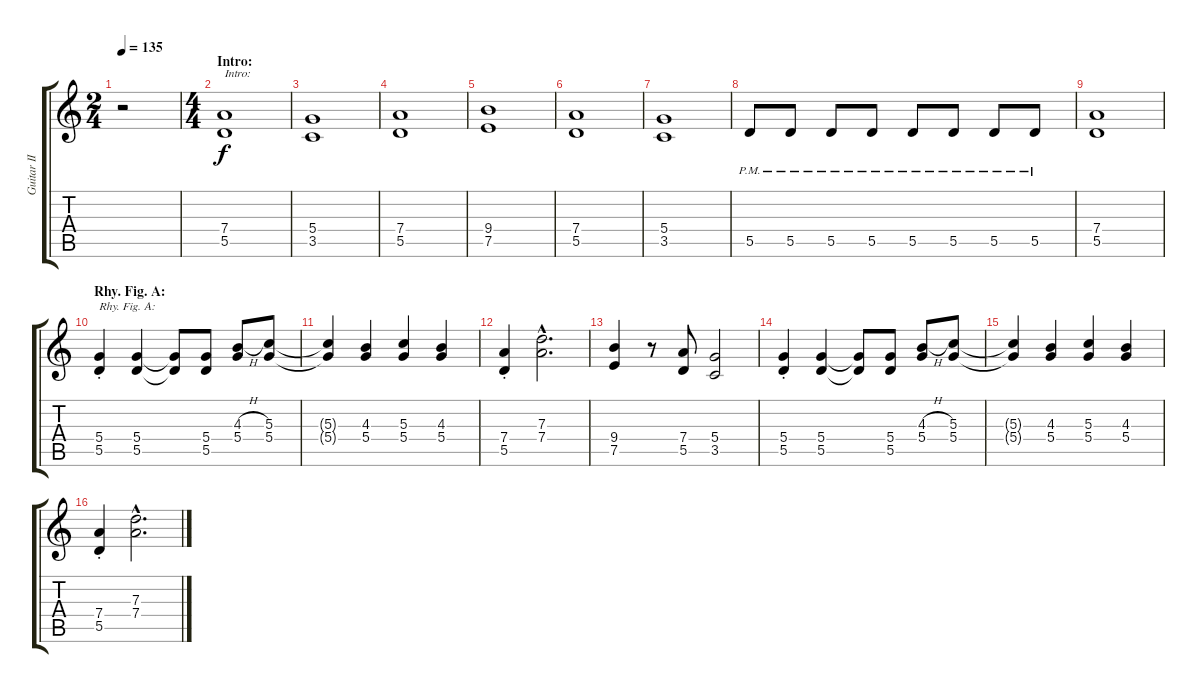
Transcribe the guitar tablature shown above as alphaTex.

\track ("Guitar II" "Guitar II") {instrument overdrivenguitar}
\staff {score tabs}
\tuning (E4 B3 G3 D3 A2 E2) {hide}
\ts (2 4)
\tempo 135
\clef g2
\ks c
r.2{dy f instrument overdrivenguitar} |
\ts (4 4)
\section ("" "Intro:")
(7.4 5.5).1{txt "Intro:"} |
(5.4 3.5).1 |
(7.4 5.5).1 |
(9.4 7.5).1 |
(7.4 5.5).1 |
(5.4 3.5).1 |
5.5{pm}.8 5.5{pm}.8 5.5{pm}.8 5.5{pm}.8 5.5{pm}.8 5.5{pm}.8 5.5{pm}.8 5.5{pm}.8 |
(7.4 5.5).1 |
\section ("" "Rhy. Fig. A:")
(5.4{st} 5.5{st}).4{txt "Rhy. Fig. A:"} (5.4 5.5).4 (5.4{t} 5.5{t}).8 (5.4 5.5).8 (4.3{h} 5.4).8 (5.3 5.4).8 |
(5.3{t} 5.4{t}).4 (4.3 5.4).4 (5.3 5.4).4 (4.3 5.4).4 |
(7.4{st} 5.5{st}).4 (7.3{hac} 7.4{hac}).2{d} |
(9.4 7.5).4 r.8 (7.4 5.5).8 (5.4 3.5).2 |
(5.4{st} 5.5{st}).4 (5.4 5.5).4 (5.4{t} 5.5{t}).8 (5.4 5.5).8 (4.3{h} 5.4).8 (5.3 5.4).8 |
(5.3{t} 5.4{t}).4 (4.3 5.4).4 (5.3 5.4).4 (4.3 5.4).4 |
(7.4{st} 5.5{st}).4 (7.3{hac} 7.4{hac}).2{d}
